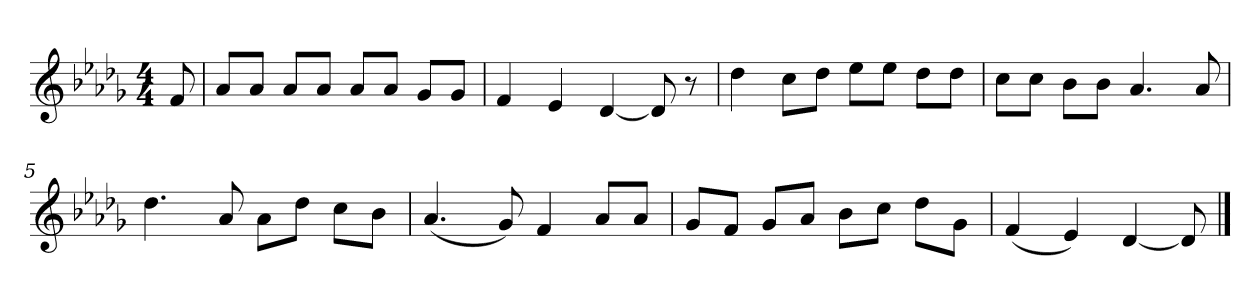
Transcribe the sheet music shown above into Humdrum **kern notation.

**kern
*part1
*staff1
*k[b-e-a-d-g-]
*M4/4
*MM120
=
8f
=1
8a-L
8a-J
8a-L
8a-J
8a-L
8a-J
8g-L
8g-J
=2
4f
4e-
[4d-
8d-]
8r
=3
4dd-
8ccL
8dd-J
8ee-L
8ee-J
8dd-L
8dd-J
=4
8ccL
8ccJ
8b-L
8b-J
4.a-
8a-
=5
4.dd-
8a-
8a-L
8dd-J
8ccL
8b-J
=6
(4.a-
8g-)
4f
8a-L
8a-J
=7
8g-L
8fJ
8g-L
8a-J
8b-L
8ccJ
8dd-L
8g-J
=8
(4f
4e-)
[4d-
8d-]
==
*-
